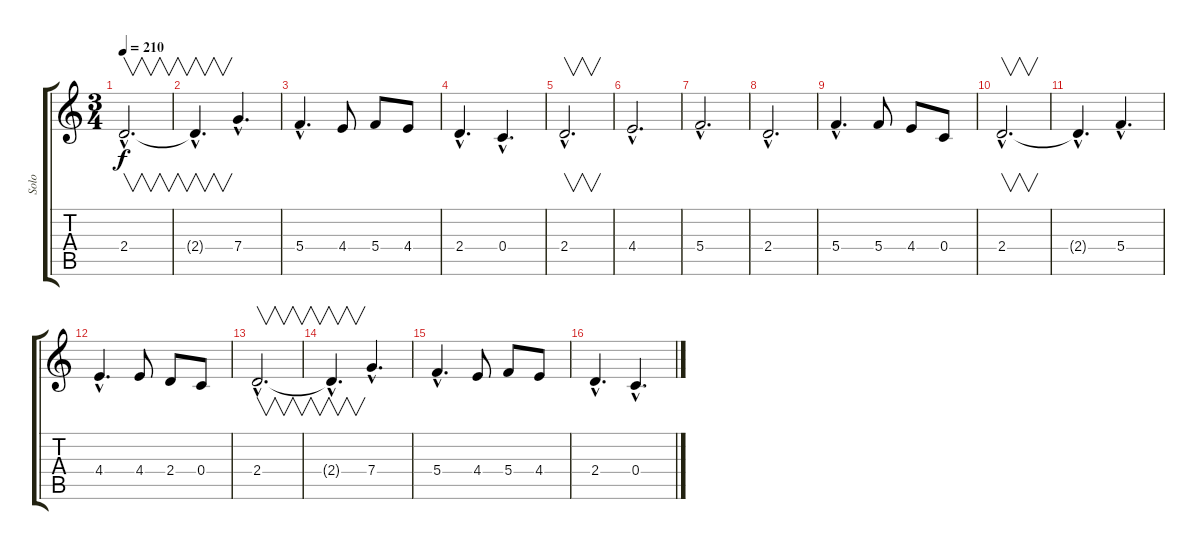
\track ("Solo" "Solo") {instrument distortionguitar}
\staff {score tabs}
\tuning (D4 A3 F3 C3 G2 D2) {hide}
\ts (3 4)
\tempo 210
\clef g2
\ks c
2.4{hac}.2{v d dy f} |
2.4{hac t}.4{v d} 7.4{hac}.4{d} |
5.4{hac}.4{d} 4.4.8 5.4.8 4.4.8 |
2.4{hac}.4{d} 0.4{hac}.4{d} |
2.4{hac}.2{v d} |
4.4{hac}.2{d} |
5.4{hac}.2{d} |
2.4{hac}.2{d} |
5.4{hac}.4{d} 5.4.8 4.4.8 0.4.8 |
2.4{hac}.2{v d} |
2.4{hac t}.4{d} 5.4{hac}.4{d} |
4.4{hac}.4{d} 4.4.8 2.4.8 0.4.8 |
2.4{hac}.2{v d} |
2.4{hac t}.4{v d} 7.4{hac}.4{d} |
5.4{hac}.4{d} 4.4.8 5.4.8 4.4.8 |
2.4{hac}.4{d} 0.4{hac}.4{d}
